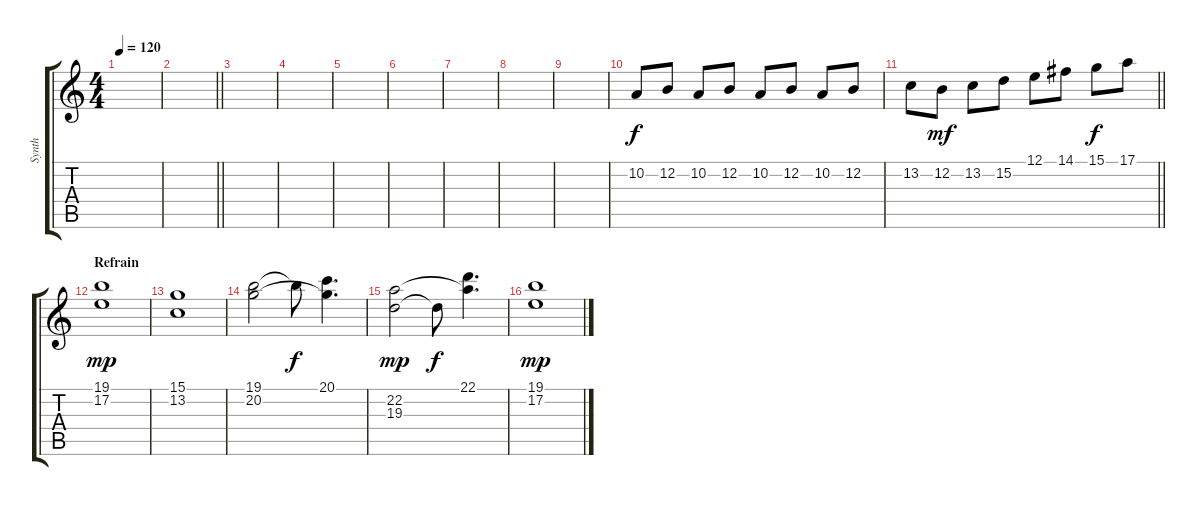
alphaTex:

\track ("Synth" "Synth") {instrument stringensemble2}
\staff {score tabs}
\tuning (E4 B3 G3 D3 A2 E2) {hide}
\ts (4 4)
\tempo 120
\clef g2
\ks c
|
\barLineRight lightlight
|
|
|
|
|
|
|
|
10.2.8{volume 13} 12.2.8 10.2.8 12.2.8 10.2.8 12.2.8 10.2.8 12.2.8 |
\barLineRight lightlight
13.2.8 12.2.8{dy mf} 13.2.8 15.2.8 12.1.8 14.1.8 15.1.8{dy f} 17.1.8 |
\section ("" "Refrain")
(19.1 17.2).1{dy mp} |
(15.1 13.2).1 |
(19.1 20.2).2 19.1{t}.8{dy f} (20.1 20.2{t}).4{d} |
(22.2 19.3).2{dy mp} 19.3{t}.8{dy f} (22.1 22.2{t}).4{d} |
(19.1 17.2).1{dy mp}
